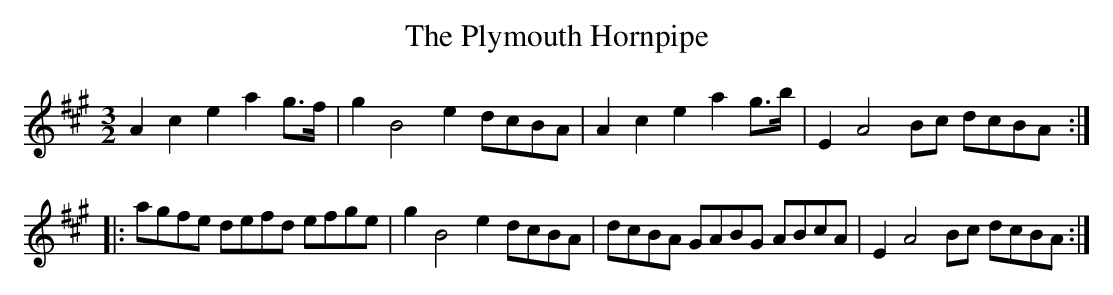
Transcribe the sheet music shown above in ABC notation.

X:1
T:The Plymouth Hornpipe
M:3/2
L:1/8
K:A
A2c2 e2a2 g>f | g2B4e2 dcBA | A2c2 e2a2 g>b | E2A4 Bc dcBA ::
agfe defd efge | g2B4 e2dcBA | dcBA GABG ABcA |  E2A4 Bc dcBA :|
